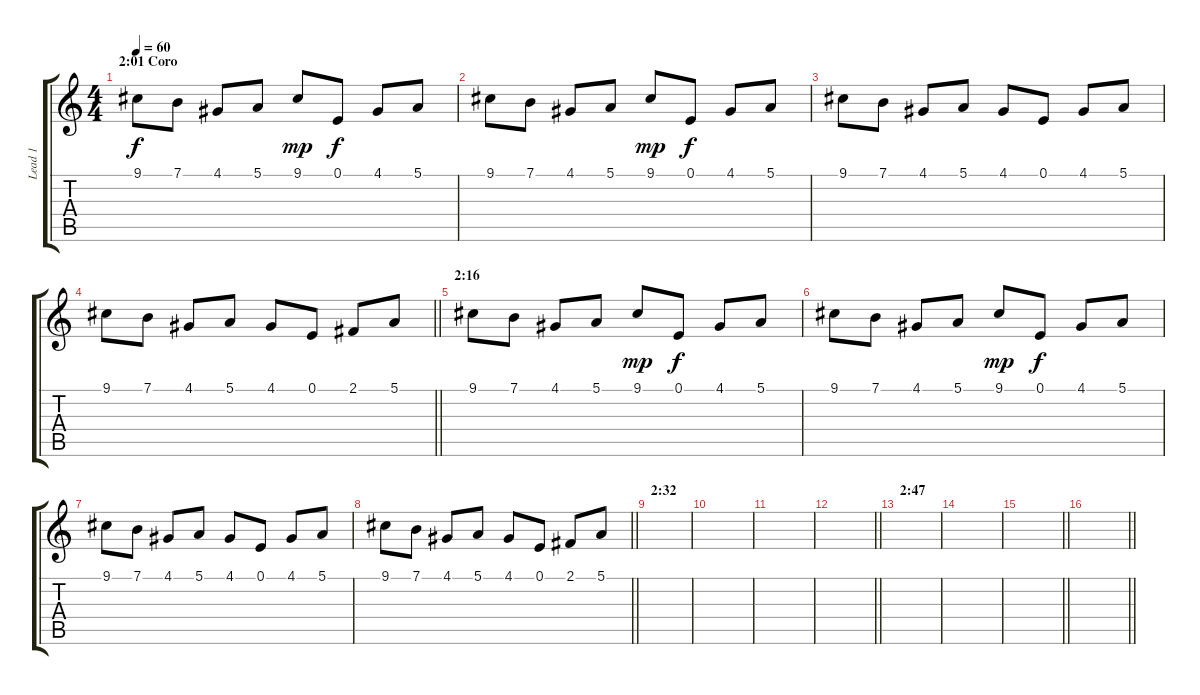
\track ("Lead 1" "Lead 1") {instrument musicbox}
\staff {score tabs}
\tuning (E4 B3 G3 D3 A2 E2) {hide}
\ts (4 4)
\section ("" "2:01 Coro")
\tempo 60
\clef g2
\ks c
9.1.8{dy f} 7.1.8 4.1.8 5.1.8 9.1.8{dy mp} 0.1.8{dy f} 4.1.8 5.1.8 |
9.1.8 7.1.8 4.1.8 5.1.8 9.1.8{dy mp} 0.1.8{dy f} 4.1.8 5.1.8 |
9.1.8 7.1.8 4.1.8 5.1.8 4.1.8 0.1.8 4.1.8 5.1.8 |
\barLineRight lightlight
9.1.8 7.1.8 4.1.8 5.1.8 4.1.8 0.1.8 2.1.8 5.1.8 |
\section ("" "2:16")
9.1.8 7.1.8 4.1.8 5.1.8 9.1.8{dy mp} 0.1.8{dy f} 4.1.8 5.1.8 |
9.1.8 7.1.8 4.1.8 5.1.8 9.1.8{dy mp} 0.1.8{dy f} 4.1.8 5.1.8 |
9.1.8 7.1.8 4.1.8 5.1.8 4.1.8 0.1.8 4.1.8 5.1.8 |
\barLineRight lightlight
9.1.8 7.1.8 4.1.8 5.1.8 4.1.8 0.1.8 2.1.8 5.1.8 |
\section ("" "2:32")
|
|
|
\barLineRight lightlight
|
\section ("" "2:47")
|
|
\barLineRight lightlight
|
\barLineRight lightlight
